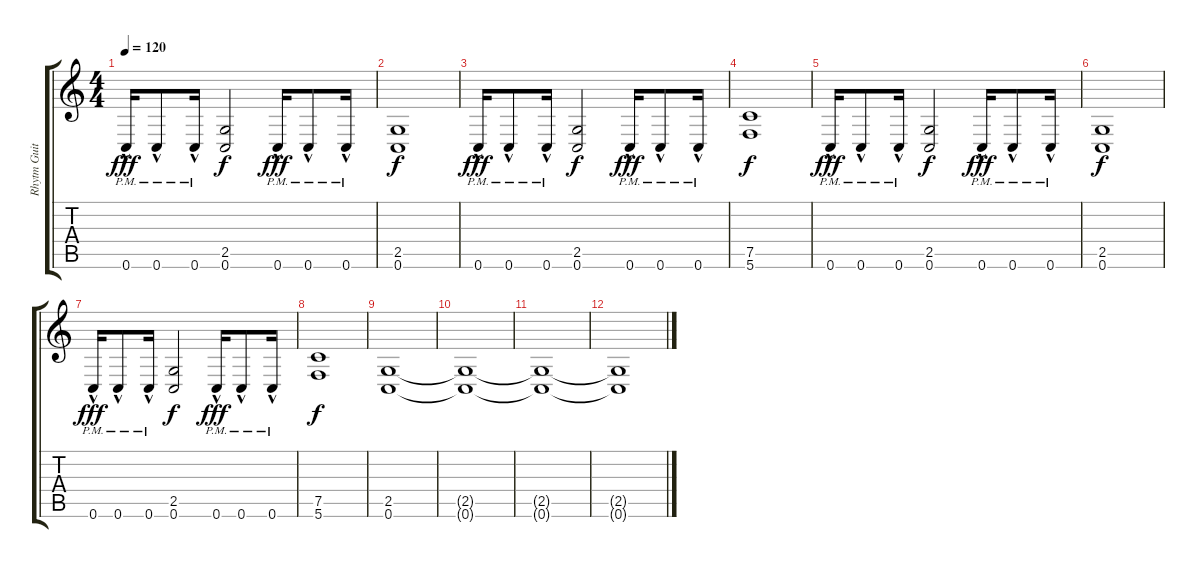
\track ("Rhytm Guitar" "Rhytm Guit") {instrument distortionguitar}
\staff {score tabs}
\tuning (C4 G3 Eb3 Bb2 F2 C2) {hide}
\ts (4 4)
\tempo 120
\clef g2
\ks c
0.6{hac pm}.16{dy fff} 0.6{hac pm}.8 0.6{hac pm}.16 (2.5 0.6).2{dy f} 0.6{hac pm}.16{dy fff} 0.6{hac pm}.8 0.6{hac pm}.16 |
(2.5 0.6).1{dy f} |
0.6{hac pm}.16{dy fff} 0.6{hac pm}.8 0.6{hac pm}.16 (2.5 0.6).2{dy f} 0.6{hac pm}.16{dy fff} 0.6{hac pm}.8 0.6{hac pm}.16 |
(7.5 5.6).1{dy f} |
0.6{hac pm}.16{dy fff} 0.6{hac pm}.8 0.6{hac pm}.16 (2.5 0.6).2{dy f} 0.6{hac pm}.16{dy fff} 0.6{hac pm}.8 0.6{hac pm}.16 |
(2.5 0.6).1{dy f} |
0.6{hac pm}.16{dy fff} 0.6{hac pm}.8 0.6{hac pm}.16 (2.5 0.6).2{dy f} 0.6{hac pm}.16{dy fff} 0.6{hac pm}.8 0.6{hac pm}.16 |
(7.5 5.6).1{dy f} |
(2.5 0.6).1{volume 3} |
(2.5{t} 0.6{t}).1 |
(2.5{t} 0.6{t}).1 |
(2.5{t} 0.6{t}).1
